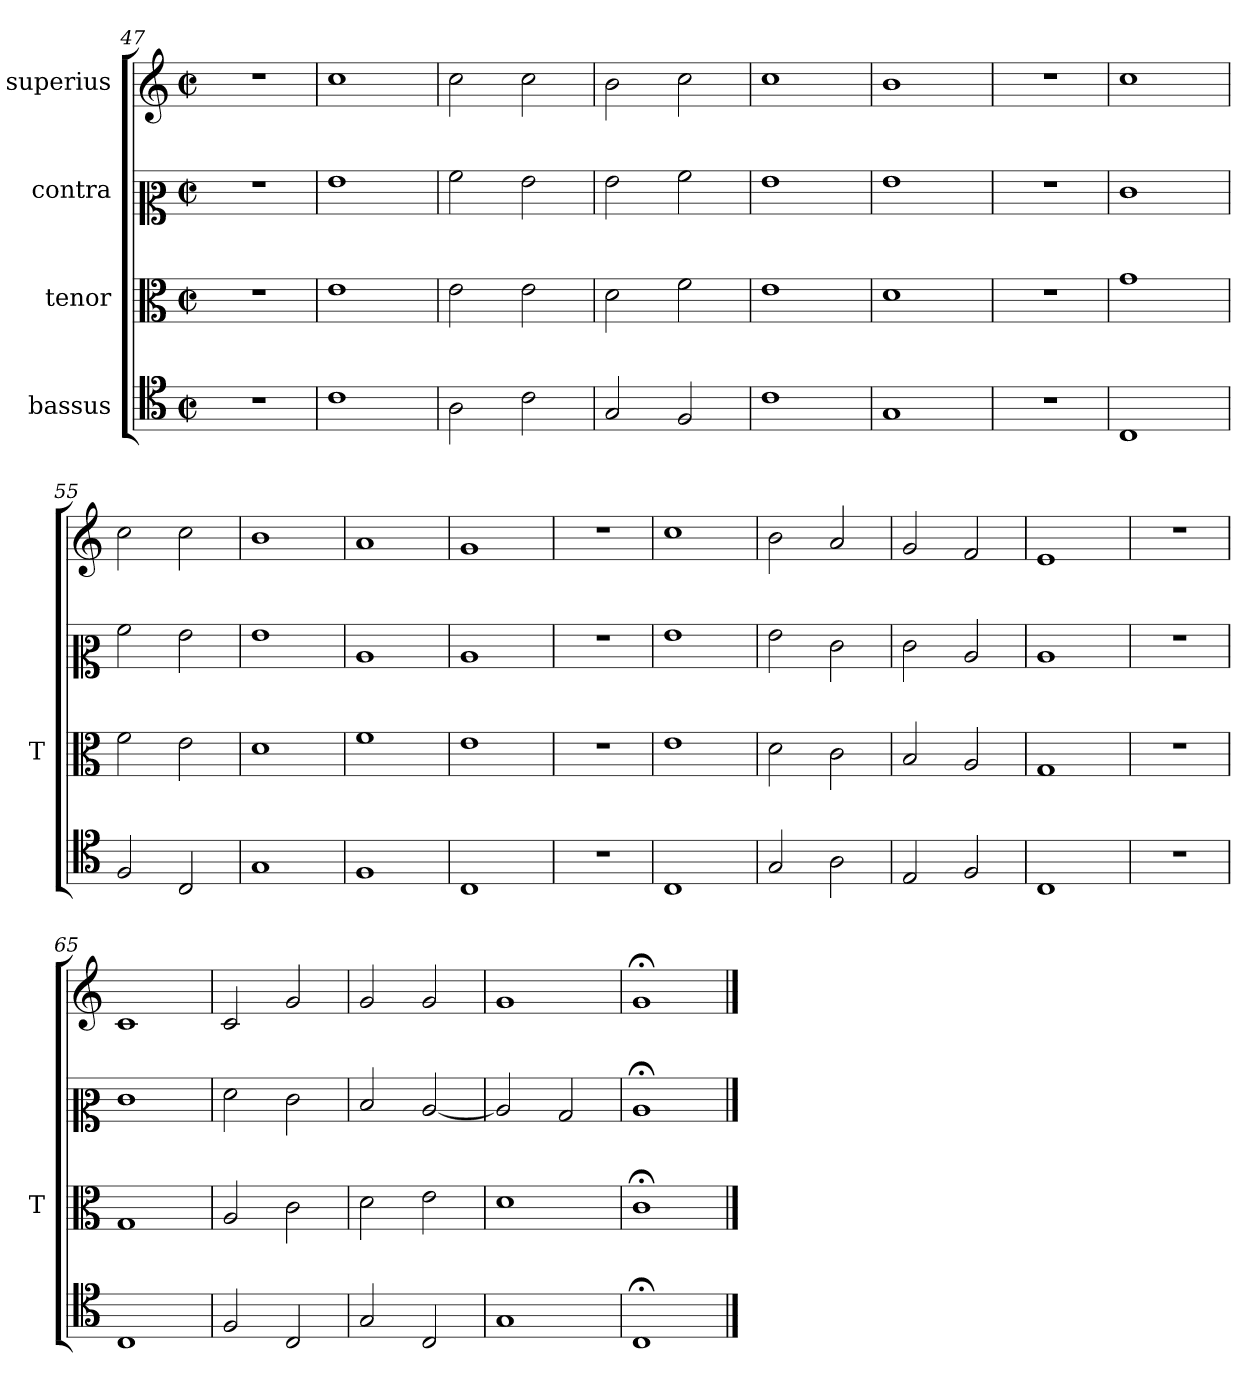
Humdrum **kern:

**kern	**kern	**kern	**kern
*part4	*part3	*part2	*part1
*staff4	*staff3	*staff2	*staff1
*I"bassus	*I"tenor	*I"contra	*I"superius
*	*I'T	*	*
*clefC4	*clefC3	*clefC2	*clefG2
*M2/2	*M2/2	*M2/2	*M2/2
*met(c|)	*met(c|)	*met(c|)	*met(c|)
=47	=47	=47	=47
1r	1r	1r	1r
=48	=48	=48	=48
1c	1e	1g	1cc
=49	=49	=49	=49
2A	2e	2a	2cc
2c	2e	2g	2cc
=50	=50	=50	=50
2G	2d	2g	2b
2F	2f	2a	2cc
=51	=51	=51	=51
1c	1e	1g	1cc
=52	=52	=52	=52
1G	1d	1g	1b
=53	=53	=53	=53
1r	1r	1r	1r
=54	=54	=54	=54
1C	1g	1e	1cc
=55	=55	=55	=55
2F	2f	2a	2cc
2C	2e	2g	2cc
=56	=56	=56	=56
1G	1d	1g	1b
=57	=57	=57	=57
1F	1f	1c	1a
=58	=58	=58	=58
1C	1e	1c	1g
=59	=59	=59	=59
1r	1r	1r	1r
=60	=60	=60	=60
1C	1e	1g	1cc
=61	=61	=61	=61
2G	2d	2g	2b
2A	2c	2e	2a
=62	=62	=62	=62
2E	2B	2e	2g
2F	2A	2c	2f
=63	=63	=63	=63
1C	1G	1c	1e
=64	=64	=64	=64
1r	1r	1r	1r
=65	=65	=65	=65
1C	1G	1e	1c
=66	=66	=66	=66
2F	2A	2f	2c
2C	2c	2e	2g
=67	=67	=67	=67
2G	2d	2d	2g
2C	2e	[2c	2g
=68	=68	=68	=68
1G	1d	2c]	1g
.	.	2B	.
=69	=69	=69	=69
1C;<	1c;<	1c;<	1g;<
==	==	==	==
*-	*-	*-	*-
